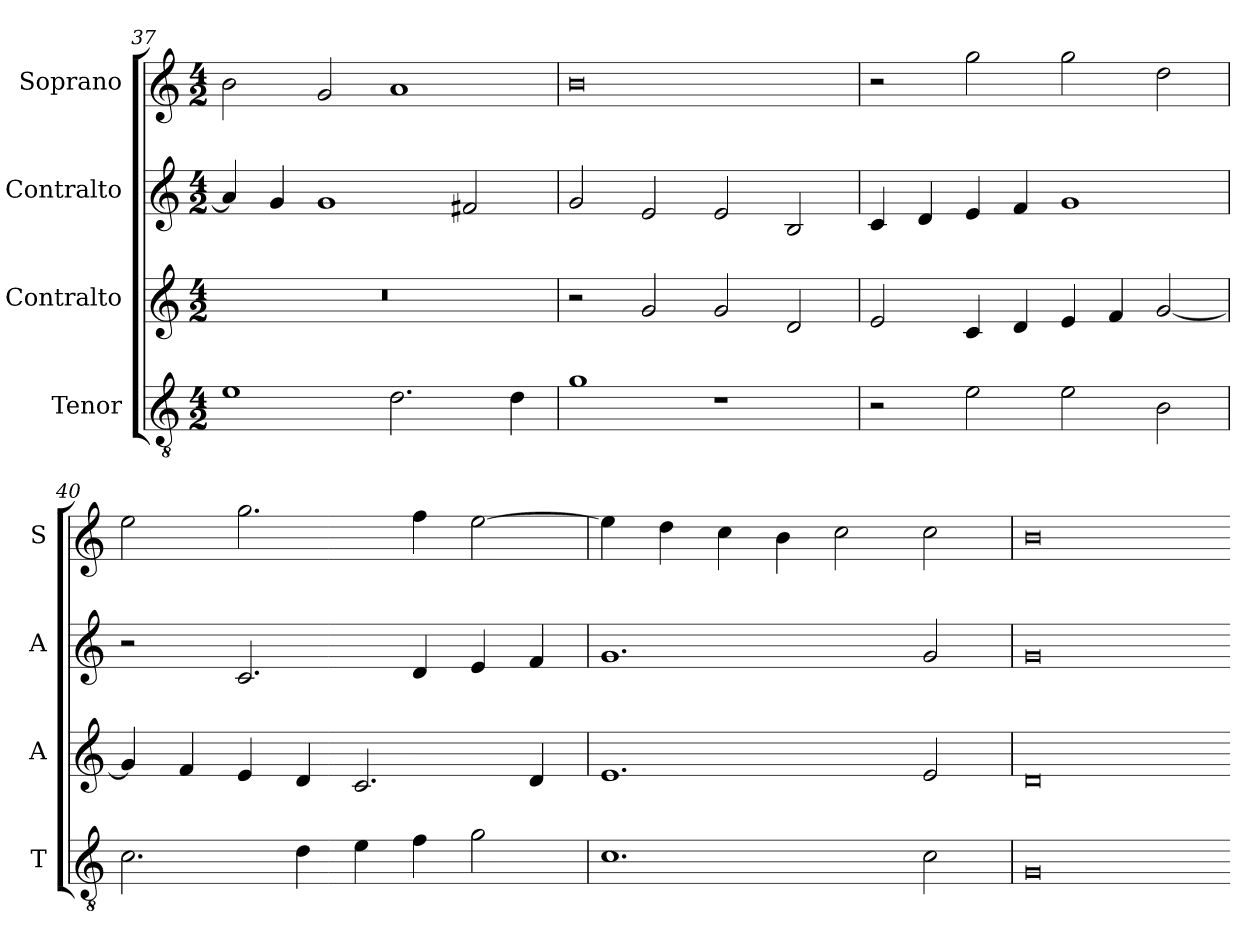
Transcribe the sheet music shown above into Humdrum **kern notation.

**kern	**kern	**kern	**kern
*part4	*part3	*part2	*part1
*staff4	*staff3	*staff2	*staff1
*I"Tenor	*I"Contralto	*I"Contralto	*I"Soprano
*I'T	*I'A	*I'A	*I'S
*clefGv2	*clefG2	*clefG2	*clefG2
*k[]	*k[]	*k[]	*k[]
*G:mix	*G:mix	*G:mix	*G:mix
*M4/2	*M4/2	*M4/2	*M4/2
=37	=37	=37	=37
1e	0r	4a]	2b
.	.	4g	.
.	.	1g	2g
2.d	.	.	1a
.	.	2f#X	.
4d	.	.	.
=38	=38	=38	=38
1g	2r	2g	0b
.	2g	2e	.
1r	2g	2e	.
.	2d	2B	.
=39	=39	=39	=39
2r	2e	4c	2r
.	.	4d	.
2e	4c	4e	2gg
.	4d	4f	.
2e	4e	1g	2gg
.	4f	.	.
2B	[2g	.	2dd
=40	=40	=40	=40
2.c	4g]	2r	2ee
.	4f	.	.
.	4e	2.c	2.gg
4d	4d	.	.
4e	2.c	.	.
4f	.	4d	4ff
2g	.	4e	[2ee
.	4d	4f	.
=41	=41	=41	=41
1.c	1.e	1.g	4ee]
.	.	.	4dd
.	.	.	4cc
.	.	.	4b
.	.	.	2cc
2c	2e	2g	2cc
=42	=42	=42	=42
0G	0d	0g	0b
=-	=-	=-	=-
*-	*-	*-	*-
